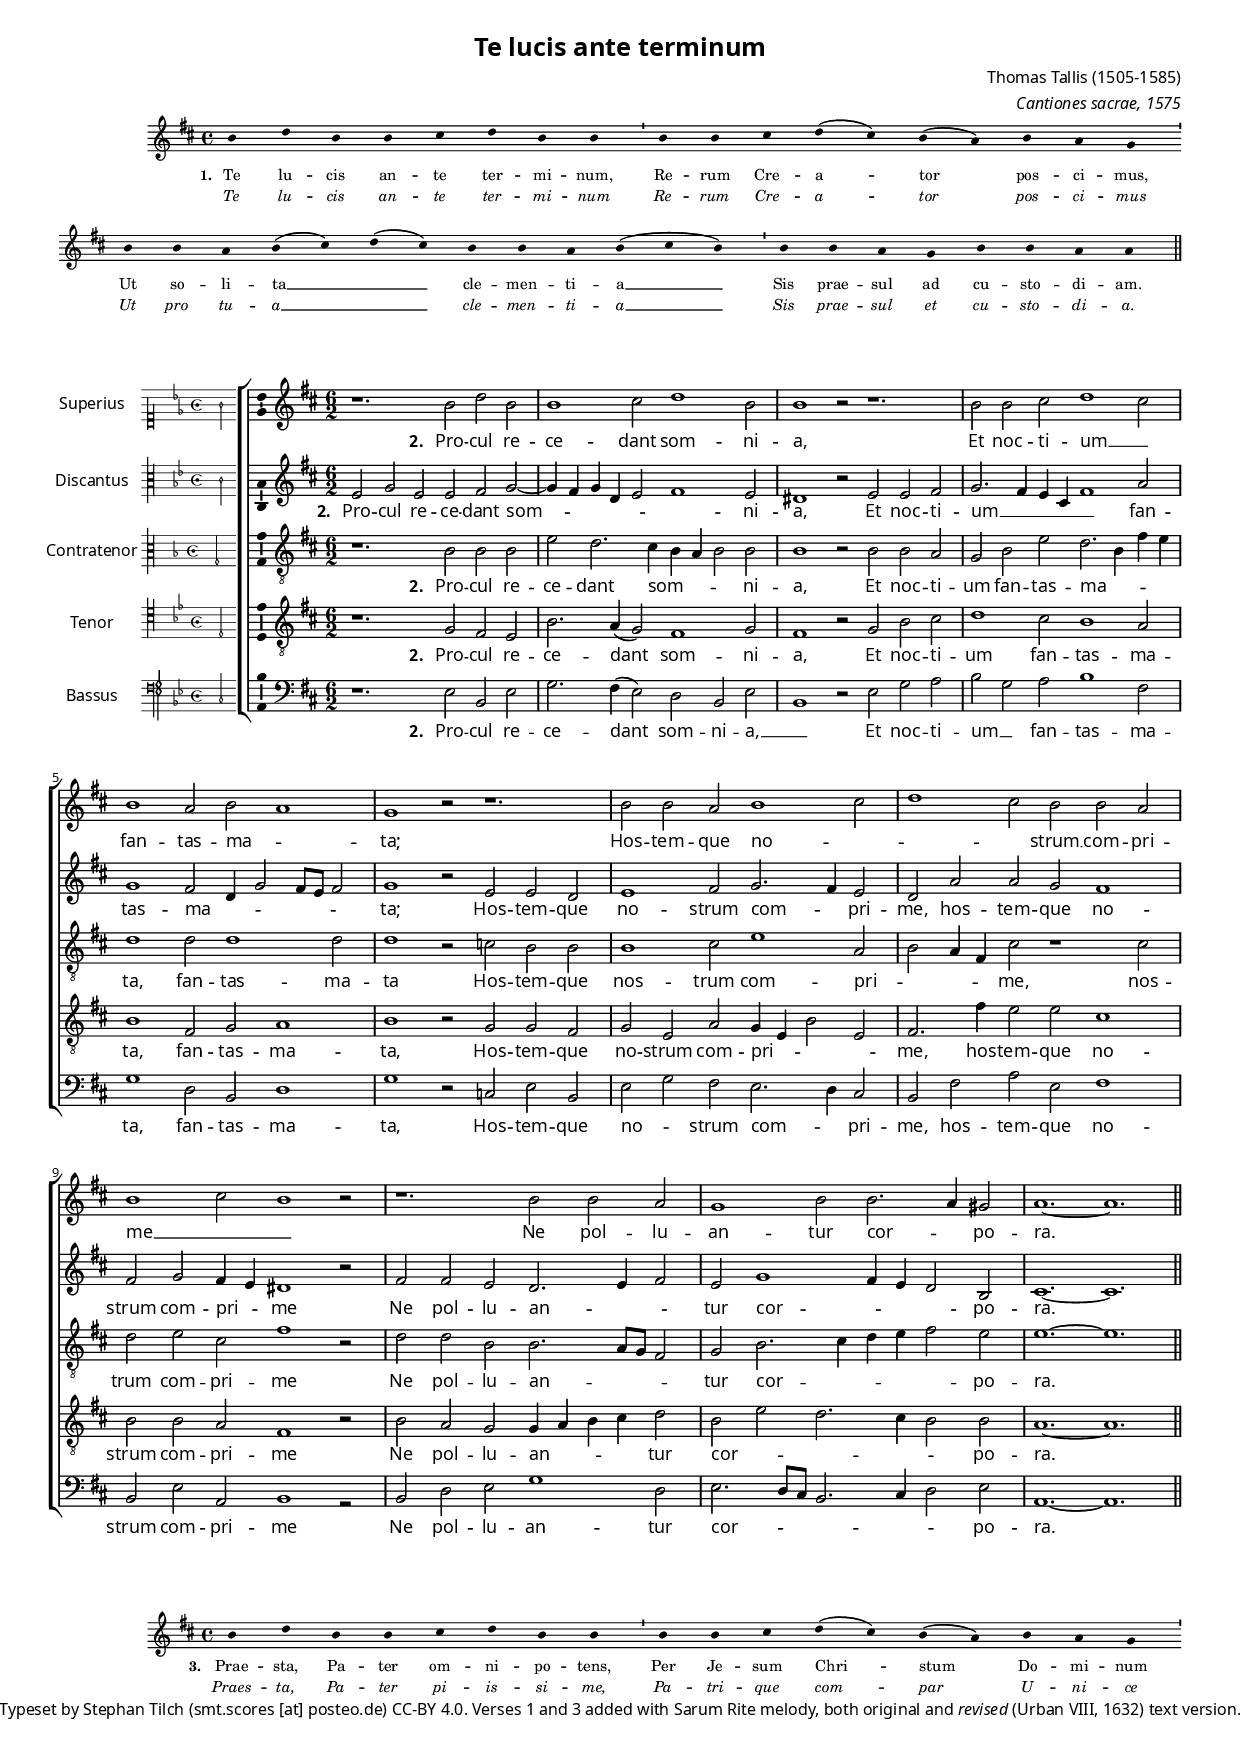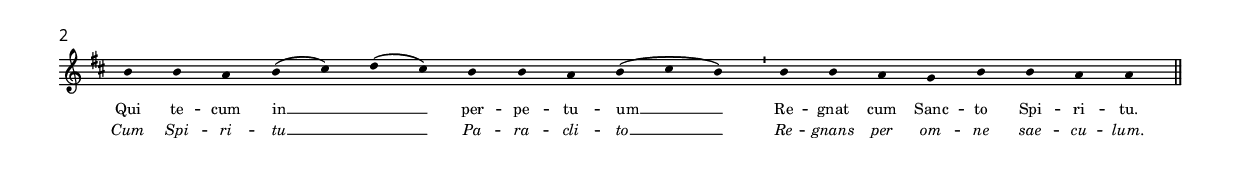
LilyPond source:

\version "2.20.0"
\language "deutsch"

% Scan of Original
% https://vmirror.imslp.org/files/imglnks/usimg/6/61/IMSLP278925-PMLP452846-cantiones_quae_ab_argumento_sacrae.pdf
% 19
% 52
% 85
% 136
% 170


#(set-global-staff-size 14.5)

\paper {
  myStaffSize = #14
  #(define fonts
     (make-pango-font-tree "EB Garamond"
                           "Lato"
                           "Ubuntu Mono"
                           (/ myStaffSize 20)))
}

\header {
  title = "Te lucis ante terminum"
  composer = "Thomas Tallis (1505-1585)"
  arranger = \markup { \italic "Cantiones sacrae, 1575" }
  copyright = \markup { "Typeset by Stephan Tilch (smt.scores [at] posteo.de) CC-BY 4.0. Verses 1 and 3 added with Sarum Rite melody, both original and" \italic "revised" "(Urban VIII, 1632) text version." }
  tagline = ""
}


global = {
  \key d \major
  \numericTimeSignature
  \time 6/2
}

globalGreg = {
  \key d \major
  \cadenzaOn
  \hide Stem
}

gregMelody = \relative c'' {
 \globalGreg
  h4 d h h cis d h h \bar "'"
  h h cis d ( cis ) h ( a ) h a g \bar "'" \break
  h h a h ( cis ) d ( cis ) h h a h ( cis h ) \bar "'"
  h h a g h h a a \bar "||"
}

hymnVersIUrban = \lyricmode {
  \override LyricText.font-shape = #'italic
  Te lu -- cis an -- te ter -- mi -- num
  Re -- rum Cre -- a -- tor pos -- ci -- mus
  Ut pro tu -- a __ _ cle -- men -- ti -- a __
  Sis prae -- sul et cu -- sto -- di -- a.
}

hymnVersIOrig = \lyricmode {
  \set stanza = "1. "
  Te lu -- cis an -- te ter -- mi -- num,
Re -- rum Cre -- a -- tor pos -- ci -- mus,
Ut so -- li -- ta __ _ cle -- men -- ti -- a __
Sis prae -- sul ad cu -- sto -- di -- am.
}


hymnVersIIIUrban = \lyricmode {
  \override LyricText.font-shape = #'italic
  Praes -- ta, Pa -- ter pi -- is -- si -- me,
  Pa -- tri -- que com -- par U -- ni -- ce
  Cum Spi -- ri -- tu __ _ Pa -- ra -- cli -- to __
  Re -- gnans per om -- ne sae -- cu -- lum.
}

hymnVersIIIOrig = \lyricmode {
  \set stanza = "3. "
  Prae -- sta, Pa -- ter om -- ni -- po -- tens,
Per Je -- sum Chri -- stum Do -- mi -- num
Qui te -- cum in __ _ per -- pe -- tu -- um __
Re -- gnat cum Sanc -- to Spi -- ri -- tu.
}

scoreASopranoIncipit = { \new MensuralVoice <<
        { s1 \noBreak }
  \clef "petrucci-c1"
  \key b \major
  \time 6/4
  g'2
                         >>
}

scoreASopranoVoice = \relative c'' {
  \global
  \dynamicUp
  r1. 
  h2 d2 h2 |
  h1 cis2 
  d1 h2 |
  h1 r2 
  r1. | 
  h2 h2 cis2 
  d1 cis2 | 
  h1 a2
  h2 a1 | 
  g1 r2 
  r1. | 
  h2 h2 a2 
  h1 cis2 |
  d1 cis2 
  h2 h2 a2 |
  h1 cis2 
  h1 r2 |
  r1. 
  h2 h2 a2 |
  g1 h2 
  h2. a4 gis2 |
  a1. ~
  a1. \bar "||"
  
}

scoreAVerseSopranoVoice = \lyricmode {
  % Liedtext folgt hier.
  \set stanza = "2. "
  Pro  -- cul re -- ce -- dant som -- ni -- a,
Et  noc -- ti -- um  __ _ fan -- tas -- ma -- _ ta; 
Hos -- tem -- que no -- _ _ _ strum  __ com -- pri -- me __ _ _
Ne pol -- lu -- an -- tur cor -- _ po -- ra. 
}

scoreAAltoIncipit = {
  \clef "petrucci-c3"
  \key b \major
  \time 6/4
  c'2
}

scoreAAltoVoice = \relative c' {
  \global
  \dynamicUp
  e2 g2 e2 
  e2 fis2 g2 ~ | 
  g4 fis4 g4 d4 e2 
  fis1 e2 |
  dis1 r2 
  e2 e2 fis2 | 
  g2. fis4 e4 cis4 
  fis1 a2 | 
  g1 fis2 
  d4 g2 fis8 e8 fis2 |
  g1 r2  
  e2 e2 d2 | 
  e1 fis2 
  g2. fis4 e2 | 
  d2 a'2 a2
  g2 fis1 |
  fis2 g2 fis4 e4 
  dis1 r2 | 
  fis2 fis2 e2 
  d2. e4 fis2 | 
  e2 g1 
  fis4 e4 d2 h2 | 
  cis1. ~ 
  cis1. \bar "||"
  
}

scoreAVerseAltoVoice = \lyricmode {
  % Liedtext folgt hier.
  \set stanza = "2. "
  Pro  -- cul re -- ce -- dant  som -- _ _ _ _ _ ni -- a,
Et  noc -- ti -- um  __ _ _ _ _  fan -- tas -- ma -- _ _ _ _ _ ta; 
Hos -- tem -- que no -- strum com -- _ pri -- me, hos -- tem -- que no -- strum com -- pri -- _ me
Ne pol -- lu -- an -- _ _ tur cor -- _ _ _ po -- ra. 
}

scoreATenorIIncipit = {
  \clef "petrucci-c3"
  \key f \major
  \time 6/4
  g2
}

scoreATenorVoiceI = \relative c' {
  \global
  \dynamicUp
  r1. 
  h2 h2 h2 | 
  e2 d2. cis4 
  h4 a4 h2 h2 | 
  h1 r2 
  h2 h2 a2 | 
  g2 h2 e2 
  d2. h4 fis'4 e4 | 
  d1 d2 
  d1 d2 | 
  d1 r2 
  c2 h2 h2 | 
  h1 cis2 
  e1 a,2 | 
  h2 a4 fis4 cis'2 
  r1 cis2 | 
  d2 e2 cis2 
  fis1 r2 |
  d2 d2 h2 
  h2. a8 g8 fis2 | 
  g2 h2. cis4 
  d4 e4 fis2 e2 | 
  e1. ~ 
  e1. \bar "||"
  
}

scoreAVerseTenorVoiceI = \lyricmode {
  % Liedtext folgt hier.
  \set stanza = "2. "
  Pro  -- cul re -- ce -- dant som -- _ _ _ ni -- a,
Et  noc -- ti -- um fan -- tas -- ma -- _ _ _ ta, fan -- tas -- ma -- ta 
Hos -- tem -- que nos -- trum com -- pri -- _ _ _ me, nos -- trum com -- pri -- me
Ne pol -- lu -- an -- _ _ _ tur cor -- _ _ _ _ po -- ra. 
}

scoreATenorIIIncipit = {
  \clef "petrucci-c4"
  \key b \major
  \time 6/4
  es2
}

scoreATenorVoiceII = \relative c' {
  \global
  \dynamicUp
  r1. 
  g2 fis2 e2 |
  h'2. a4 ( g2 ) 
  fis1 g2 | 
  fis1 r2 
  g2 h2 cis2 | 
  d1 cis2 
  h1 a2 | 
  h1 fis2
  g2 a1 |
  h1 r2 
  g2 g2 fis2 | 
  g2 e2 a2 
  g4 e4 h'2 e,2 | 
  fis2. fis'4 e2 
  e2 cis1 | 
  h2 h2 a2 
  fis1 r2  | 
  h2 a2 g2 
  g4 a4 h4 cis4 d2 | 
  h2 e2 d2. cis4 h2 h2 | 
  a1. ~ 
  a1. \bar "||"
  
}

scoreAVerseTenorVoiceII = \lyricmode {
  % Liedtext folgt hier.
  \set stanza = "2. "
  Pro  -- cul re -- ce -- dant som -- ni -- a,
Et  noc -- ti -- um  fan -- tas -- ma -- ta, fan -- tas -- ma -- ta,
Hos -- tem -- que no -- strum  com -- pri -- _ _ _ me, hos -- tem -- que no -- strum  com -- pri -- me
Ne pol -- lu -- an -- _ _ _ tur cor -- _ _ _ _ po -- ra. 
}

scoreABassIncipit = {
  \clef "petrucci-f4"
  \key b \major
  \time 6/4
  c2
}

scoreABassVoice = \relative c {
  \global
  \dynamicUp
  % Die Noten folgen hier.
  r1. 
  e2 h2 e2 | 
  g2. fis4 ( e2 ) 
  d2 h2 e2 | 
  h1 r2 
  e2 g2 a2 | 
  h2 g2 a2 
  h1 fis2 |
  g1 d2
  h2 d1 |
  g1 r2
  c,2 e2 h2 | 
  e2 g2 fis2 
  e2. d4 cis2 | 
  h2 fis'2 a2 
  e2 fis1 | 
  h,2 e2 a,2 
  h1 g2 \rest | 
  h2 d2 e2 
  g1 d2 |
  e2. d8 cis8 h2. cis4 d2 e2 | 
  a,1. ~ 
  a1. \bar "||"
}

scoreAVerseBassVoice = \lyricmode {
  % Liedtext folgt hier.
  \set stanza = "2. "
  Pro  -- cul re -- ce -- dant som -- ni -- a, __ _
Et  noc -- ti -- um __ _ fan -- tas -- ma -- ta, fan -- tas -- ma -- ta,
Hos -- tem -- que no -- _ strum  com -- _ pri -- me, hos -- tem -- que no -- strum  com -- pri -- me
Ne pol -- lu -- an -- tur cor -- _ _ _ _ _ po -- ra. 
}

scoreVersI = \new Staff \with {
  instrumentName = ""
  midiInstrument = "choir aahs"
} { \gregMelody }
\addlyrics { \hymnVersIOrig }
\addlyrics { \hymnVersIUrban }

scoreVersIII = \new Staff \with {
  instrumentName = ""
  midiInstrument = "choir aahs"
} { \gregMelody }
\addlyrics { \hymnVersIIIOrig }
\addlyrics { \hymnVersIIIUrban }

scoreASopranoVoicePart = \new Staff \with {
  \incipit \scoreASopranoIncipit
  \consists "Ambitus_engraver"
  instrumentName = "Superius"
  midiInstrument = "choir aahs"
} { \scoreASopranoVoice }
\addlyrics { \scoreAVerseSopranoVoice }

scoreAAltoVoicePart = \new Staff \with {
  \incipit \scoreAAltoIncipit
  \consists "Ambitus_engraver"
  instrumentName = "Discantus"
  midiInstrument = "choir aahs"
} { \scoreAAltoVoice }
\addlyrics { \scoreAVerseAltoVoice }

scoreATenorVoiceIPart = \new Staff \with {
  \incipit \scoreATenorIIncipit
  \consists "Ambitus_engraver"
  instrumentName = "Contratenor"
  midiInstrument = "choir aahs"
} { \clef "treble_8" \scoreATenorVoiceI }
\addlyrics { \scoreAVerseTenorVoiceI }

scoreATenorVoiceIIPart = \new Staff \with {
  \incipit \scoreATenorIIIncipit
  \consists "Ambitus_engraver"
  instrumentName = "Tenor"
  midiInstrument = "choir aahs"
} { \clef "treble_8" \scoreATenorVoiceII }
\addlyrics { \scoreAVerseTenorVoiceII }

scoreABassVoicePart = \new Staff \with {
  \incipit \scoreABassIncipit
  \consists "Ambitus_engraver"
  instrumentName = "Bassus"
  midiInstrument = "choir aahs"
} { \clef bass \scoreABassVoice }
\addlyrics { \scoreAVerseBassVoice }

\score{
  \scoreVersI
  \layout { 
     #(layout-set-staff-size 12)
  }
}

\markup{ }

\score {
  \new ChoirStaff
  <<
    \scoreASopranoVoicePart
    \scoreAAltoVoicePart
    \scoreATenorVoiceIPart
    \scoreATenorVoiceIIPart
    \scoreABassVoicePart
  >>
  \layout { 
    indent = 32\mm  
  }
  \midi {
    \tempo 2=80
  }
}

\score{
  \scoreVersIII
  \layout { 
     #(layout-set-staff-size 12)
  }
}



%\markup { \vspace #50
%  \column{
%  \line { \bold {Editorial Notes} }
%  
%  \line { \justify{ The piece is included in the collection \italic{Cantiones quae ab argumento sacrae vocantur}
%          by Thomas Tallis and William Byrd from 1575 as piece no. 20.
%  As only the 2nd verse is set to music it is referred to \italic{Procul recedant} in the indices. 
%  Vers 1 and 3 of the hymn were added together with the melody of the Sarum use (festal tone),
%  as can be accessed here: \italic{https://sarum-chant.ca/breviary/}.
%  For both verses the original text version, which is in use today as it was in Tallis' time, is given first.
%  However, the text version of the Urbanite Reform of the Breviary from 1632 is still in use in some places
%  and can even be heard on some recent recordings of the piece.
%  Hence it was added in italics below.
%  } }
%  
%  }
%}